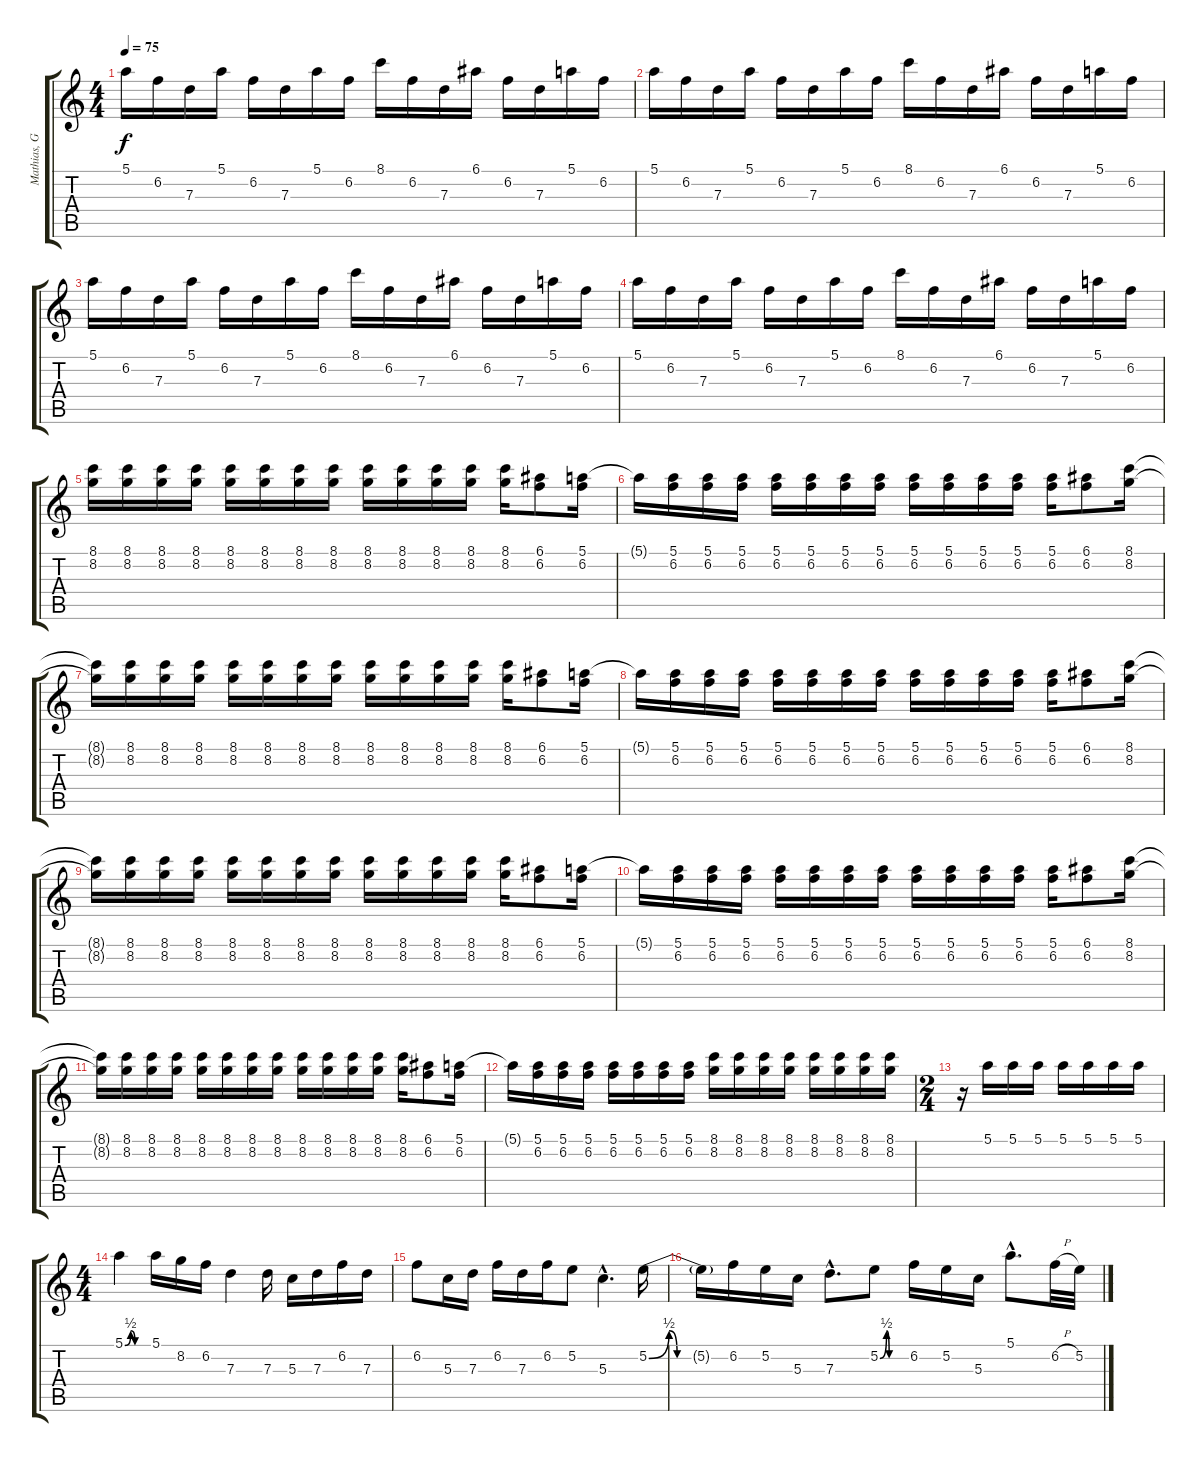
\track ("Mathias, Guitar" "Mathias, G") {instrument distortionguitar}
\staff {score tabs}
\tuning (E4 B3 G3 D3 A2 E2) {hide}
\ts (4 4)
\tempo 75
\clef g2
\ks c
5.1.16{dy f} 6.2.16 7.3.16 5.1.16 6.2.16 7.3.16 5.1.16 6.2.16 8.1.16 6.2.16 7.3.16 6.1.16 6.2.16 7.3.16 5.1.16 6.2.16 |
5.1.16 6.2.16 7.3.16 5.1.16 6.2.16 7.3.16 5.1.16 6.2.16 8.1.16 6.2.16 7.3.16 6.1.16 6.2.16 7.3.16 5.1.16 6.2.16 |
5.1.16 6.2.16 7.3.16 5.1.16 6.2.16 7.3.16 5.1.16 6.2.16 8.1.16 6.2.16 7.3.16 6.1.16 6.2.16 7.3.16 5.1.16 6.2.16 |
5.1.16 6.2.16 7.3.16 5.1.16 6.2.16 7.3.16 5.1.16 6.2.16 8.1.16 6.2.16 7.3.16 6.1.16 6.2.16 7.3.16 5.1.16 6.2.16 |
(8.1 8.2).16{volume 10} (8.1 8.2).16 (8.1 8.2).16 (8.1 8.2).16 (8.1 8.2).16 (8.1 8.2).16 (8.1 8.2).16 (8.1 8.2).16 (8.1 8.2).16 (8.1 8.2).16 (8.1 8.2).16 (8.1 8.2).16 (8.1 8.2).16 (6.1 6.2).8 (5.1 6.2).16 |
5.1{t}.16 (5.1 6.2).16 (5.1 6.2).16 (5.1 6.2).16 (5.1 6.2).16 (5.1 6.2).16 (5.1 6.2).16 (5.1 6.2).16 (5.1 6.2).16 (5.1 6.2).16 (5.1 6.2).16 (5.1 6.2).16 (5.1 6.2).16 (6.1 6.2).8 (8.1 8.2).16 |
(8.1{t} 8.2{t}).16 (8.1 8.2).16 (8.1 8.2).16 (8.1 8.2).16 (8.1 8.2).16 (8.1 8.2).16 (8.1 8.2).16 (8.1 8.2).16 (8.1 8.2).16 (8.1 8.2).16 (8.1 8.2).16 (8.1 8.2).16 (8.1 8.2).16 (6.1 6.2).8 (5.1 6.2).16 |
5.1{t}.16 (5.1 6.2).16 (5.1 6.2).16 (5.1 6.2).16 (5.1 6.2).16 (5.1 6.2).16 (5.1 6.2).16 (5.1 6.2).16 (5.1 6.2).16 (5.1 6.2).16 (5.1 6.2).16 (5.1 6.2).16 (5.1 6.2).16 (6.1 6.2).8 (8.1 8.2).16 |
(8.1{t} 8.2{t}).16 (8.1 8.2).16 (8.1 8.2).16 (8.1 8.2).16 (8.1 8.2).16 (8.1 8.2).16 (8.1 8.2).16 (8.1 8.2).16 (8.1 8.2).16 (8.1 8.2).16 (8.1 8.2).16 (8.1 8.2).16 (8.1 8.2).16 (6.1 6.2).8 (5.1 6.2).16 |
5.1{t}.16 (5.1 6.2).16 (5.1 6.2).16 (5.1 6.2).16 (5.1 6.2).16 (5.1 6.2).16 (5.1 6.2).16 (5.1 6.2).16 (5.1 6.2).16 (5.1 6.2).16 (5.1 6.2).16 (5.1 6.2).16 (5.1 6.2).16 (6.1 6.2).8 (8.1 8.2).16 |
(8.1{t} 8.2{t}).16 (8.1 8.2).16 (8.1 8.2).16 (8.1 8.2).16 (8.1 8.2).16 (8.1 8.2).16 (8.1 8.2).16 (8.1 8.2).16 (8.1 8.2).16 (8.1 8.2).16 (8.1 8.2).16 (8.1 8.2).16 (8.1 8.2).16 (6.1 6.2).8 (5.1 6.2).16 |
5.1{t}.16 (5.1 6.2).16 (5.1 6.2).16 (5.1 6.2).16 (5.1 6.2).16 (5.1 6.2).16 (5.1 6.2).16 (5.1 6.2).16 (8.1 8.2).16 (8.1 8.2).16 (8.1 8.2).16 (8.1 8.2).16 (8.1 8.2).16 (8.1 8.2).16 (8.1 8.2).16 (8.1 8.2).16 |
\ts (2 4)
r.16{volume 16} 5.1.16 5.1.16 5.1.16 5.1.16 5.1.16 5.1.16 5.1.16 |
\ts (4 4)
5.1{be (custom 0 0 15 2 26 0 45 0 60 0)}.4 5.1.16 8.2.16 6.2.16 7.3.4 7.3.16 5.3.16 7.3.16 6.2.16 7.3.16 |
6.2.8 5.3.16 7.3.16 6.2.16 7.3.16 6.2.16 5.2.8 5.3{hac}.4{d} 5.2{be (custom 0 0 15 2 21 0 30 0 45 0 60 0)}.16 |
5.2{t}.16 6.2.16 5.2.16 5.3.16 7.3{hac}.8{d} 5.2{be (custom 0 0 15 2 21 0 45 0 60 0)}.8 6.2.16 5.2.16 5.3.16 5.1{hac}.8{d} 6.2{h}.32 5.2.32
